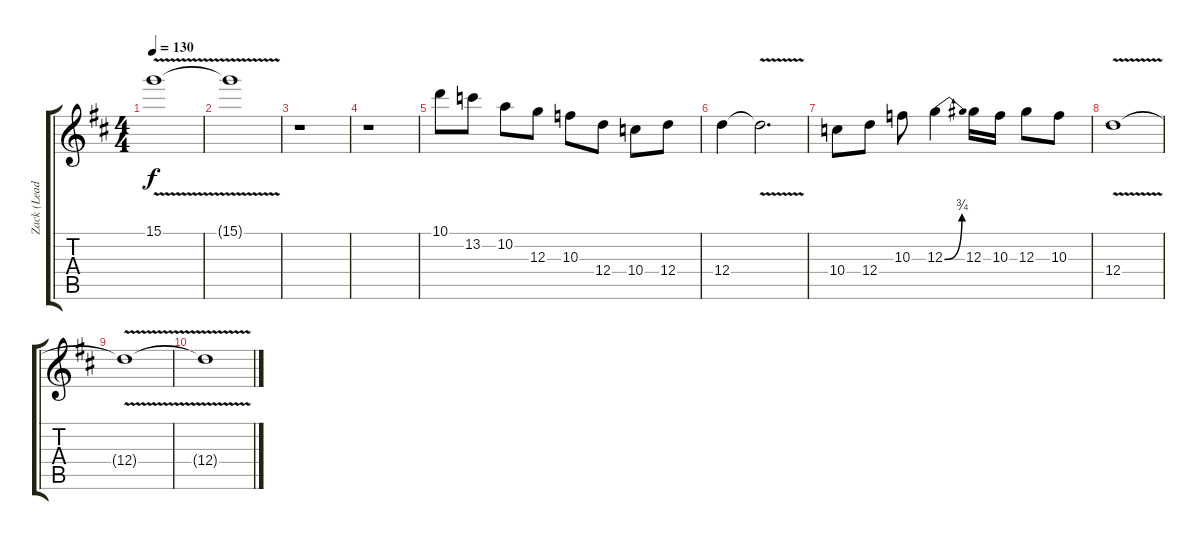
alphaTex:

\track ("Zack (Lead Guitar)" "Zack (Lead") {instrument overdrivenguitar}
\staff {score tabs}
\tuning (E4 B3 G3 D3 A2 E2) {hide}
\ts (4 4)
\tempo 130
\clef g2
\ks d
15.1{v t}.1{dy f} |
15.1{v t}.1 |
r.1 |
r.1 |
10.1.8 13.2.8 10.2.8 12.3.8 10.3.8 12.4.8 10.4.8 12.4.8 |
12.4.4 12.4{v t}.2{d} |
10.4.8 12.4.8 10.3.8 12.3{be (bend 0 0 60 3)}.4 12.3.16 10.3.16 12.3.8 10.3.8 |
12.4{v}.1 |
12.4{v t}.1 |
12.4{v t}.1
